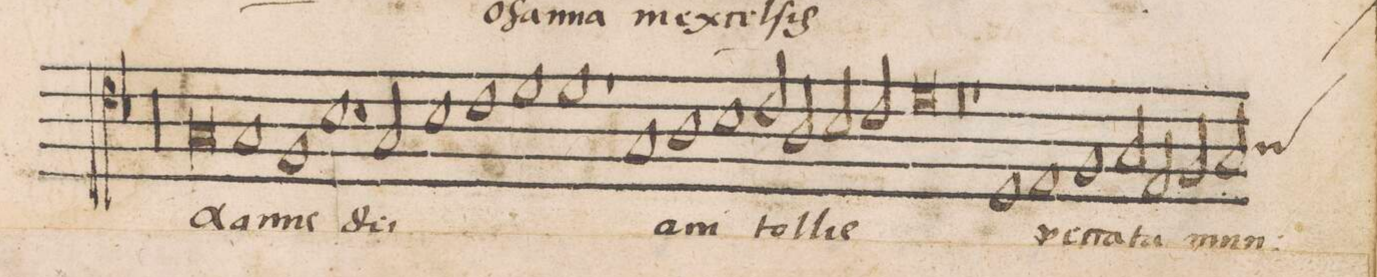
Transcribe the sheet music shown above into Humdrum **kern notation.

**kern	**text
*I"TENOR	*
*clefC4	*
*k[b-]	*
*met(C|)	*
*M2/1	*
*all\right	*
00r	.
=2-	=2-
=3-	=3-
0G/	A-
=4-	=4-
1G/	-gnus
1F/	.
=5-	=5-
1.B-\	de-
2G/	-i
=6-	=6-
1B-\	.
1c\	.
=7-	=7-
1d\	.
1d\	.
=8-	=8-
1r	.
1G/	qui
=9-	=9-
1A\	.
1B-\	.
=10-	=10-
2c/	tol-
2A/	.
2B-/	-lis
2c/	.
=11-	=11-
0d\	.
=12-	=12-
0r	.
=13-	=13-
1r	.
1D/	.
=14-	=14-
1E/	pec-
1F/	-ca-
=15-	=15-
2G/	-ta
2E/	.
2F/	mun:
*custos:A	*
2G/	.
=16-	=16-
*-	*-
